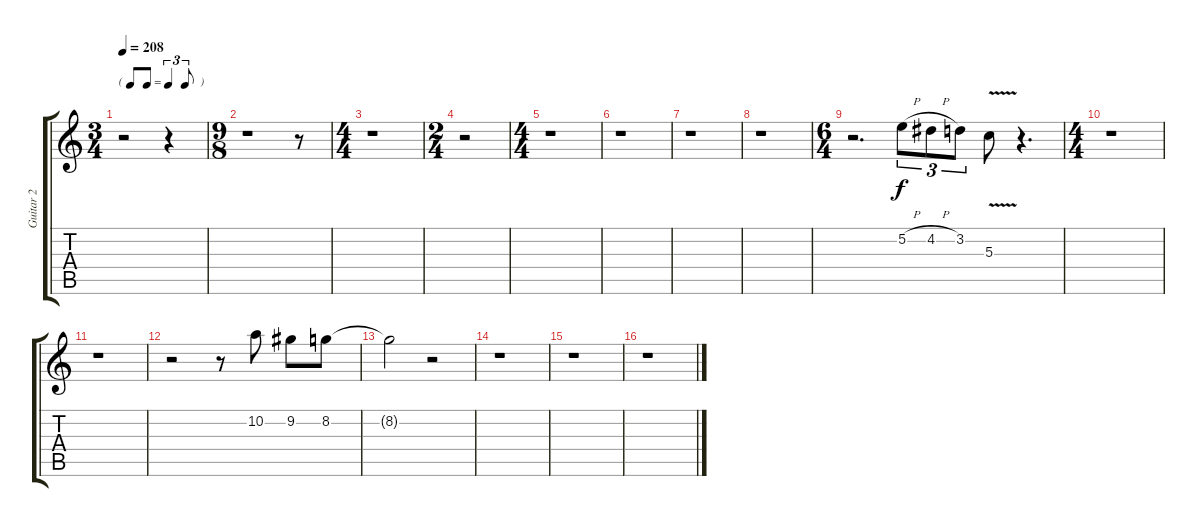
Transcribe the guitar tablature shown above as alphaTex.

\track ("Guitar 2" "Guitar 2") {instrument distortionguitar}
\staff {score tabs}
\tuning (E4 B3 G3 D3 A2 E2) {hide}
\ts (3 4)
\tf triplet8th
\tempo 208
\clef g2
\ks c
r.2{dy f} r.4 |
\ts (9 8)
r.1 r.8 |
\ts (4 4)
r.1 |
\ts (2 4)
r.2 |
\ts (4 4)
r.1 |
r.1 |
r.1 |
r.1 |
\ts (6 4)
r.2{d} 5.2{h}.8{tu (3 2)} 4.2{h}.8{tu (3 2)} 3.2.8{tu (3 2)} 5.3{v}.8 r.4{d} |
\ts (4 4)
r.1 |
r.1 |
r.2 r.8 10.2.8 9.2.8 8.2.8 |
8.2{t}.2 r.2 |
r.1 |
r.1 |
r.1
